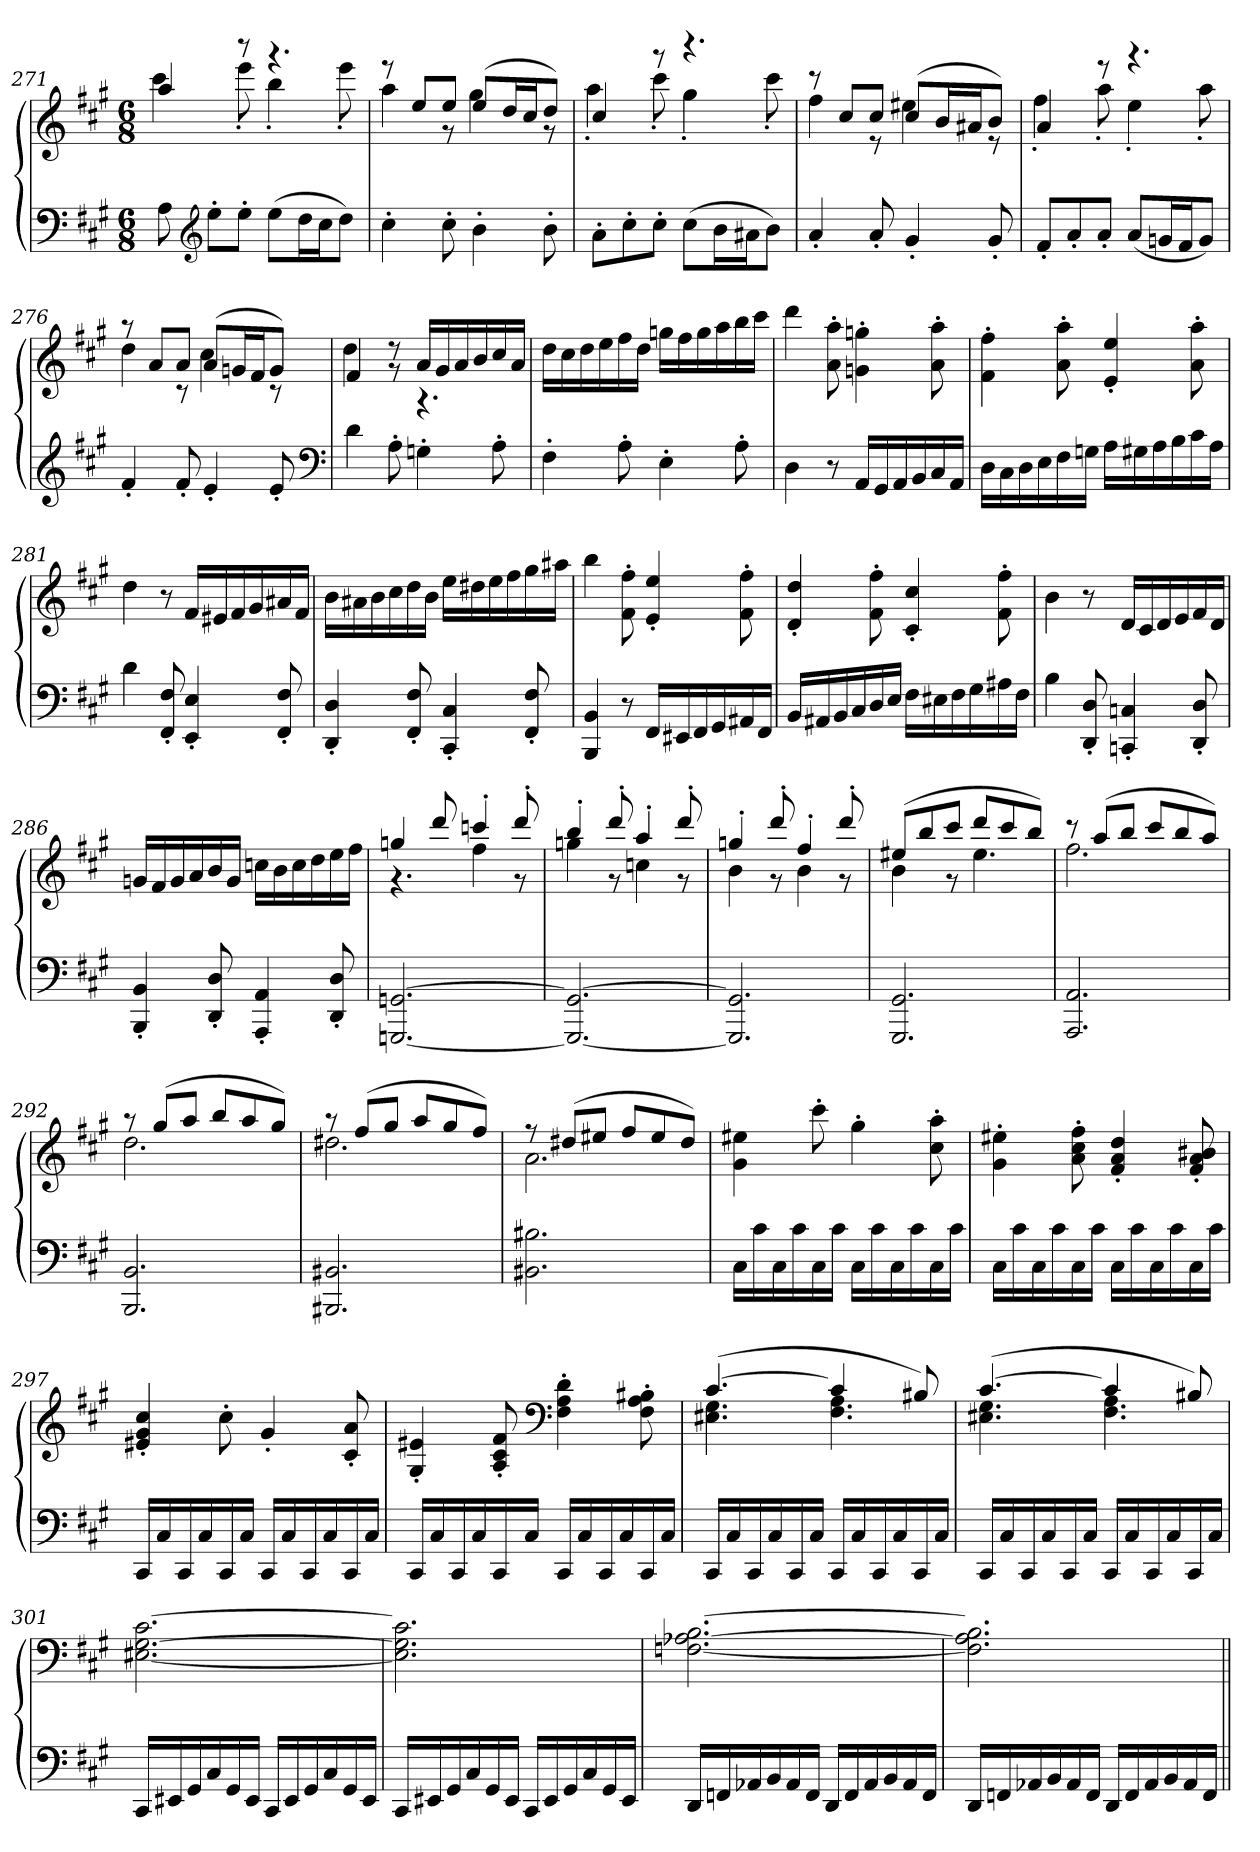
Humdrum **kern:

**kern	**kern
*part1	*part1
*staff2	*staff1
*clefF4	*clefG2
*k[f#c#g#]	*k[f#c#g#]
*M6/8	*M6/8
=271	=271
*	*^
8A	4aa	4ccc#
*clefG2	*	*
8ee'L	.	.
8ee'J	8r	8eee'
(8eeL	4.r	4bb'
16ddL	.	.
16cc#J	.	.
8ddJ)	.	8eee'
=272	=272	=272
4cc#'	8r	4aa
.	8eeL	.
8cc#'	8eeJ	8r
4b'	(8eeL	4gg#
.	16ddL	.
.	16cc#J	.
8b'	8ddJ)	8r
=273	=273	=273
8a'L	4cc#	4aa'
8cc#'	.	.
8cc#'J	8r	8ccc#'
(8cc#L	4.r	4gg#'
16bL	.	.
16a#XJ	.	.
8bJ)	.	8ccc#'
=274	=274	=274
4a'	8r	4ff#
.	8cc#L	.
8a'	8cc#J	8r
4g#'	(8cc#L	4ee#X
.	16bL	.
.	16a#XJ	.
8g#'	8bJ)	8r
=275	=275	=275
8f#'L	4a	4ff#'
8a'	.	.
8a'J	8r	8aa'
(8aL	4.r	4ee'
16gnL	.	.
16f#J	.	.
8gJ)	.	8aa'
=276	=276	=276
4f#'	8r	4dd
.	8aL	.
8f#'	8aJ	8r
4e'	(8aL	4cc#
.	16gnL	.
.	16f#J	.
8e'	8gJ)	8r
*clefF4	*	*
=277	=277	=277
4d	4f#	4dd
8A'	8r	8r
4Gn'	16aLL	4.r
.	16g#	.
.	16a	.
.	16b	.
8A'	16cc#	.
.	16aJJ	.
*	*v	*v
=278	=278
4F#'	16ddLL
.	16cc#
.	16dd
.	16ee
8A'	16ff#
.	16ddJJ
4E'	16ggnLL
.	16ff#
.	16gg
.	16aa
8A'	16bb
.	16ccc#JJ
=279	=279
4D	4ddd
8r	8a' 8aa'
16AALL	4gn' 4ggn'
16GG#	.
16AA	.
16BB	.
16C#	8a' 8aa'
16AAJJ	.
=280	=280
16DLL	4f#' 4ff#'
16C#	.
16D	.
16E	.
16F#	8a' 8aa'
16GnJJ	.
16ALL	4e' 4ee'
16G#X	.
16A	.
16B	.
16c#	8a' 8aa'
16AJJ	.
=281	=281
4d	4dd
8FF#' 8F#'	8r
4EE' 4E'	16f#LL
.	16e#X
.	16f#
.	16g#
8FF#' 8F#'	16a#X
.	16f#JJ
=282	=282
4DD' 4D'	16bLL
.	16a#X
.	16b
.	16cc#
8FF#' 8F#'	16dd
.	16bJJ
4CC#' 4C#'	16eeLL
.	16dd#X
.	16ee
.	16ff#
8FF#' 8F#'	16gg#
.	16aa#XJJ
=283	=283
4BBB 4BB	4bb
8r	8f#' 8ff#'
16FF#LL	4e' 4ee'
16EE#X	.
16FF#	.
16GG#	.
16AA#X	8f#' 8ff#'
16FF#JJ	.
=284	=284
16BBLL	4d' 4dd'
16AA#X	.
16BB	.
16C#	.
16D	8f#' 8ff#'
16EJJ	.
16F#LL	4c#' 4cc#'
16E#X	.
16F#	.
16G#	.
16A#X	8f#' 8ff#'
16F#JJ	.
=285	=285
4B	4b
8DD' 8D'	8r
4CCn' 4Cn'	16dLL
.	16c#
.	16d
.	16e
8DD' 8D'	16f#
.	16dJJ
=286	=286
4BBB' 4BB'	16gnLL
.	16f#
.	16g
.	16a
8DD' 8D'	16b
.	16gJJ
4AAA' 4AA'	16ccnLL
.	16b
.	16cc
.	16dd
8DD' 8D'	16ee
.	16ff#JJ
=287	=287
*	*^
[2.GGGn [2.GGn	4ggn	4.r
.	8ddd	.
.	4cccn'	4ff#
.	8ddd'	8r
=288	=288	=288
2.GGG_ 2.GG_	4bb'	4ggn
.	8ddd'	8r
.	4aa'	4ccn
.	8ddd'	8r
=289	=289	=289
2.GGG] 2.GG]	4ggn'	4b
.	8ddd'	8r
.	4ff#'	4b
.	8ddd'	8r
=290	=290	=290
2.GGG# 2.GG#	(8ee#XL	4b
.	8bb	.
.	8ccc#J	8r
.	8dddL	4.ee#
.	8ccc#	.
.	8bbJ)	.
=291	=291	=291
2.AAA 2.AA	8r	2.ff#
.	(8aaL	.
.	8bbJ	.
.	8ccc#L	.
.	8bb	.
.	8aaJ)	.
=292	=292	=292
2.BBB 2.BB	8r	2.dd
.	(8gg#L	.
.	8aaJ	.
.	8bbL	.
.	8aa	.
.	8gg#J)	.
=293	=293	=293
2.BBB#X 2.BB#X	8r	2.dd#X
.	(8ff#L	.
.	8gg#J	.
.	8aaL	.
.	8gg#	.
.	8ff#J)	.
=294	=294	=294
2.BB#X 2.B#X	8r	2.a
.	(8dd#XL	.
.	8ee#XJ	.
.	8ff#L	.
.	8ee#	.
.	8dd#J)	.
*	*v	*v
=295	=295
16C#LL	4g# 4ee#X
16c#	.
16C#	.
16c#	.
16C#	8ccc#'
16c#JJ	.
16C#LL	4gg#'
16c#	.
16C#	.
16c#	.
16C#	8cc#' 8aa'
16c#JJ	.
=296	=296
16C#LL	4g#' 4ee#X'
16c#	.
16C#	.
16c#	.
16C#	8a' 8cc#' 8ff#'
16c#JJ	.
16C#LL	4f#' 4a' 4dd'
16c#	.
16C#	.
16c#	.
16C#	8f#' 8a' 8b#X'
16c#JJ	.
=297	=297
16CC#LL	4e#X' 4g#' 4cc#'
16C#	.
16CC#	.
16C#	.
16CC#	8cc#'
16C#JJ	.
16CC#LL	4g#'
16C#	.
16CC#	.
16C#	.
16CC#	8c#' 8a'
16C#JJ	.
=298	=298
16CC#LL	4G#' 4e#X'
16C#	.
16CC#	.
16C#	.
16CC#	8A' 8c#' 8f#'
16C#JJ	.
*	*clefF4
16CC#LL	4F#' 4A' 4d'
16C#	.
16CC#	.
16C#	.
16CC#	8F#' 8A' 8B#X'
16C#JJ	.
=299	=299
*	*^
16CC#LL	([4.c#	4.E#X 4.G#
16C#	.	.
16CC#	.	.
16C#	.	.
16CC#	.	.
16C#JJ	.	.
16CC#LL	4c#]	4.F# 4.A
16C#	.	.
16CC#	.	.
16C#	.	.
16CC#	8B#X)	.
16C#JJ	.	.
=300	=300	=300
16CC#LL	([4.c#	4.E#X 4.G#
16C#	.	.
16CC#	.	.
16C#	.	.
16CC#	.	.
16C#JJ	.	.
16CC#LL	4c#]	4.F# 4.A
16C#	.	.
16CC#	.	.
16C#	.	.
16CC#	8B#X)	.
16C#JJ	.	.
*	*v	*v
=301	=301
16CC#LL	[2.E#X [2.G# [2.c#
16EE#X	.
16GG#	.
16C#	.
16GG#	.
16EE#JJ	.
16CC#LL	.
16EE#	.
16GG#	.
16C#	.
16GG#	.
16EE#JJ	.
=302	=302
16CC#LL	2.E#] 2.G#] 2.c#]
16EE#X	.
16GG#	.
16C#	.
16GG#	.
16EE#JJ	.
16CC#LL	.
16EE#	.
16GG#	.
16C#	.
16GG#	.
16EE#JJ	.
=303	=303
16DDLL	[2.Fn [2.A-X [2.B
16FFn	.
16AA-X	.
16BB	.
16AA-	.
16FFJJ	.
16DDLL	.
16FF	.
16AA-	.
16BB	.
16AA-	.
16FFJJ	.
=304	=304
16DDLL	2.F] 2.A-] 2.B]
16FFn	.
16AA-X	.
16BB	.
16AA-	.
16FFJJ	.
16DDLL	.
16FF	.
16AA-	.
16BB	.
16AA-	.
16FFJJ	.
=||	=||
*-	*-
